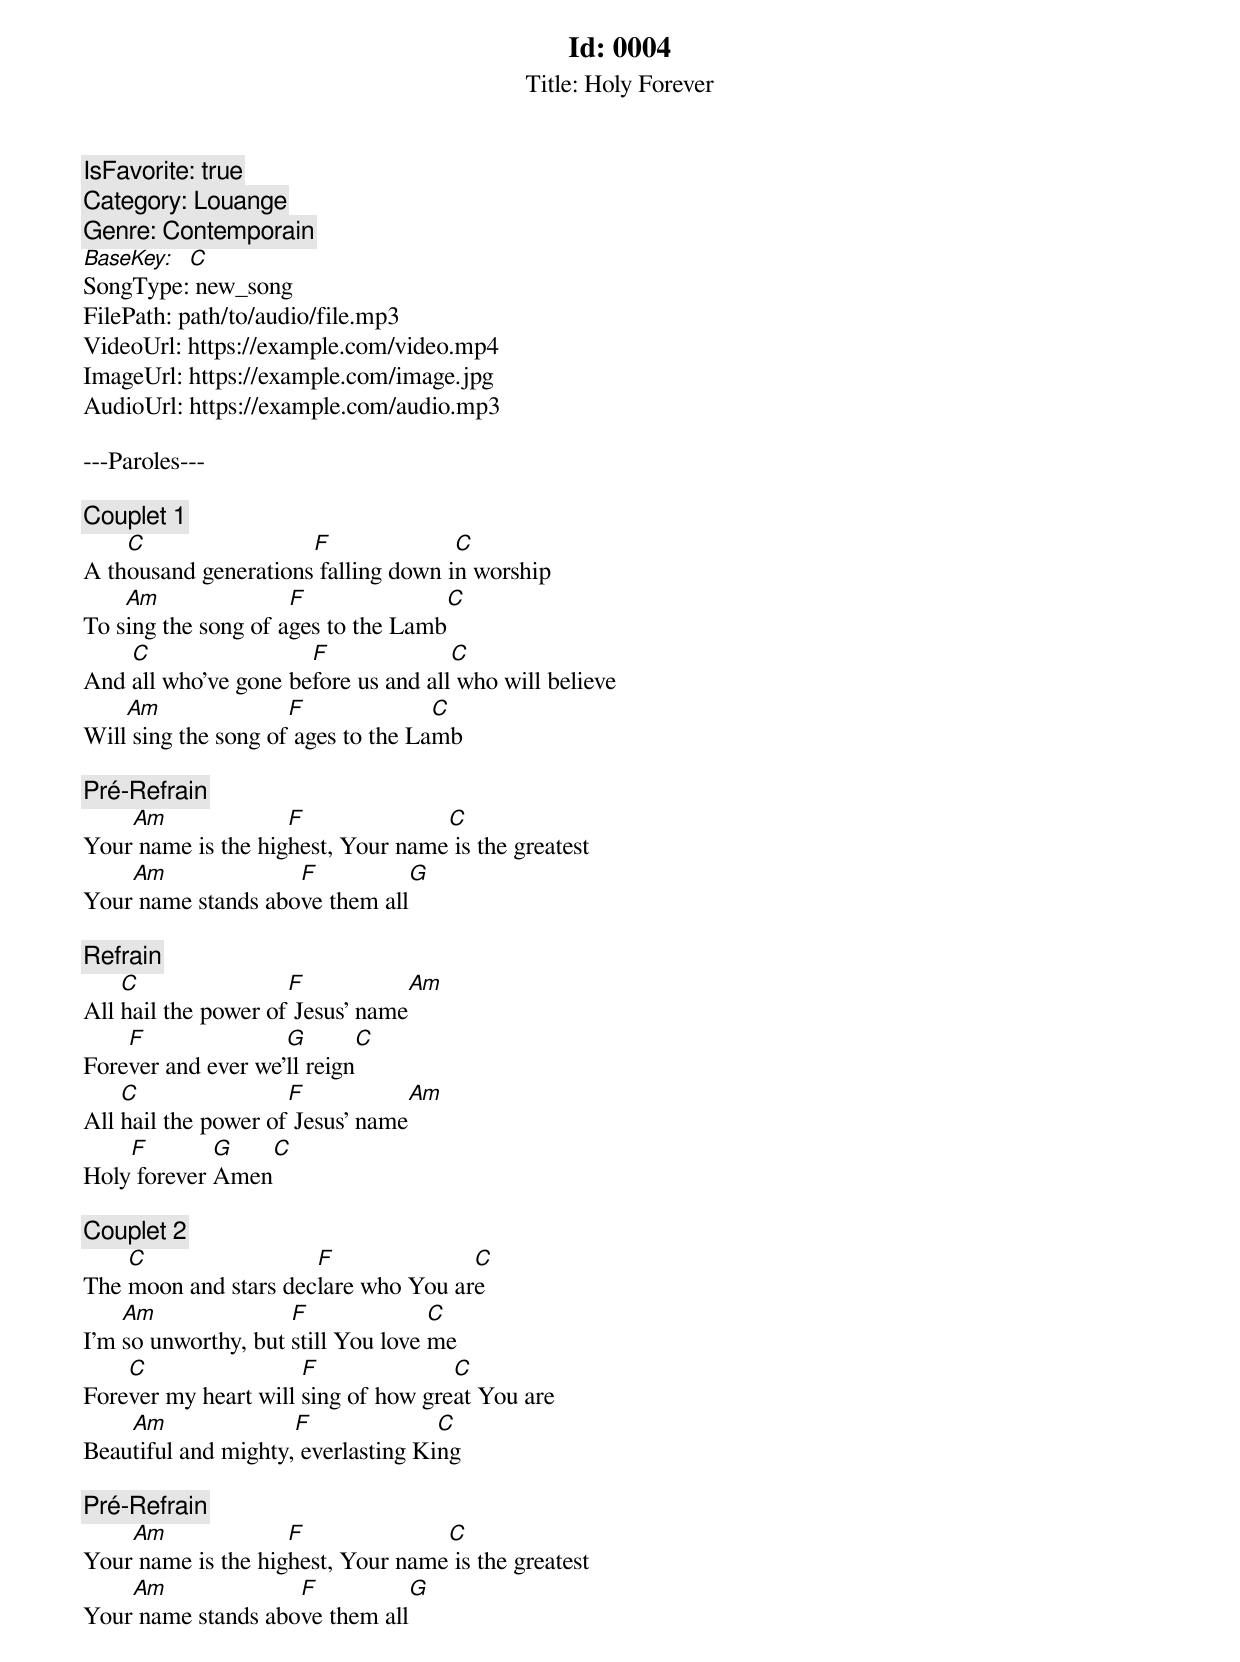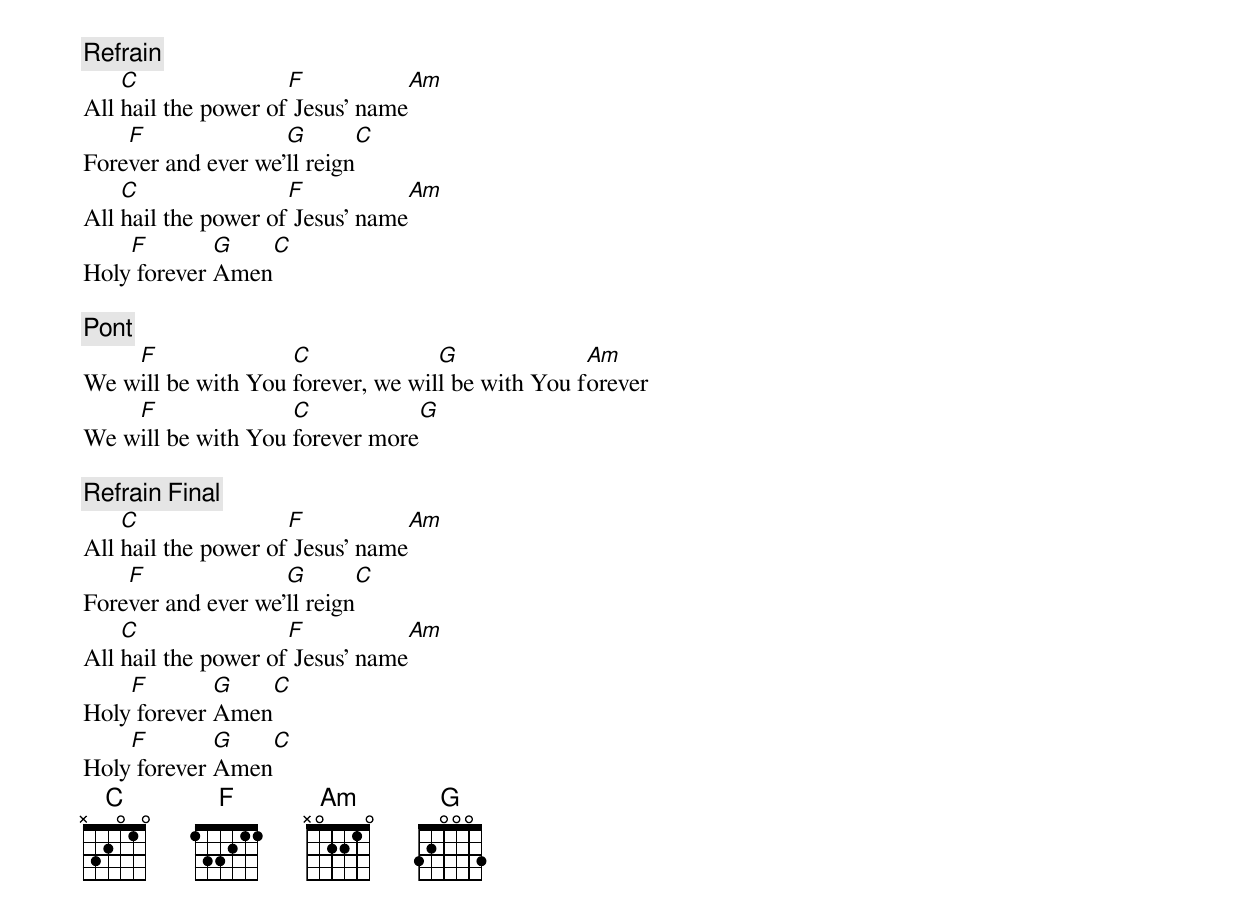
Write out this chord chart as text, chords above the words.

Id: 0004
Title: Holy Forever
IsFavorite: true
Category: Louange
BPM: 120
Genre: Contemporain
BaseKey: C
SongType: new_song
FilePath: path/to/audio/file.mp3
VideoUrl: https://example.com/video.mp4
ImageUrl: https://example.com/image.jpg
AudioUrl: https://example.com/audio.mp3

---Paroles---

[Couplet 1]
    C                 F              C
A thousand generations falling down in worship
    Am               F              C
To sing the song of ages to the Lamb
    C                 F              C
And all who've gone before us and all who will believe
    Am               F              C
Will sing the song of ages to the Lamb

[Pré-Refrain]
    Am              F              C
Your name is the highest, Your name is the greatest
    Am              F              G
Your name stands above them all

[Refrain]
    C                F              Am
All hail the power of Jesus' name
    F               G              C
Forever and ever we'll reign
    C                F              Am
All hail the power of Jesus' name
    F        G      C
Holy forever Amen

[Couplet 2]
    C                 F              C
The moon and stars declare who You are
    Am               F              C
I'm so unworthy, but still You love me
    C                 F              C
Forever my heart will sing of how great You are
    Am               F              C
Beautiful and mighty, everlasting King

[Pré-Refrain]
    Am              F              C
Your name is the highest, Your name is the greatest
    Am              F              G
Your name stands above them all

[Refrain]
    C                F              Am
All hail the power of Jesus' name
    F               G              C
Forever and ever we'll reign
    C                F              Am
All hail the power of Jesus' name
    F        G      C
Holy forever Amen

[Pont]
    F               C              G              Am
We will be with You forever, we will be with You forever
    F               C              G
We will be with You forever more

[Refrain Final]
    C                F              Am
All hail the power of Jesus' name
    F               G              C
Forever and ever we'll reign
    C                F              Am
All hail the power of Jesus' name
    F        G      C
Holy forever Amen
    F        G      C
Holy forever Amen
